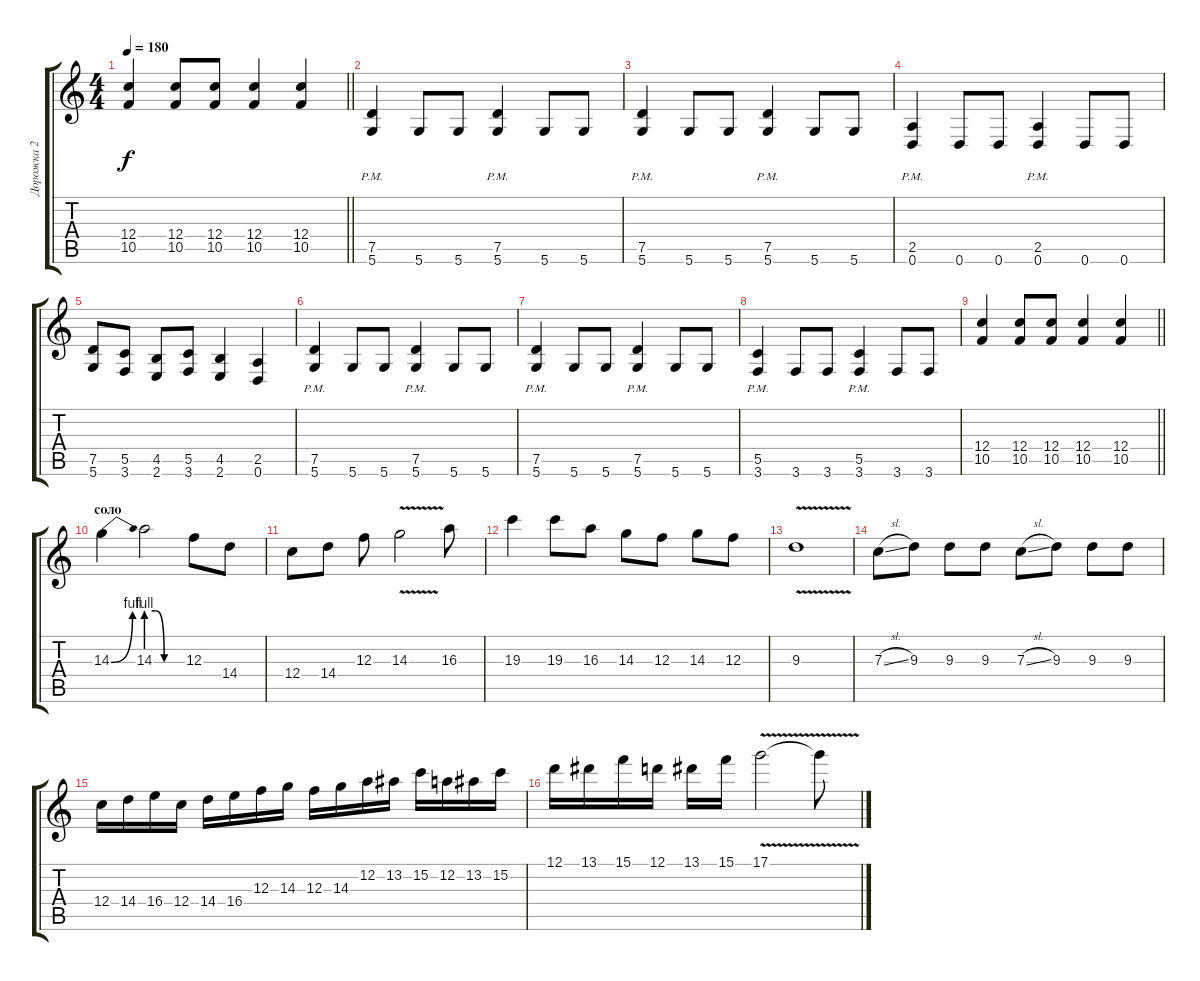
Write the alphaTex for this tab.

\track ("Дорожка 2" "Дорожка 2") {instrument distortionguitar}
\staff {score tabs}
\tuning (D4 A3 F3 C3 G2 D2) {hide}
\ts (4 4)
\tempo 180
\clef g2
\barLineRight lightlight
\ks c
(12.4 10.5).4{dy f} (12.4 10.5).8 (12.4 10.5).8 (12.4 10.5).4 (12.4 10.5).4 |
(7.5{pm} 5.6{pm}).4 5.6.8 5.6.8 (7.5{pm} 5.6{pm}).4 5.6.8 5.6.8 |
(7.5{pm} 5.6{pm}).4 5.6.8 5.6.8 (7.5{pm} 5.6{pm}).4 5.6.8 5.6.8 |
(2.5{pm} 0.6{pm}).4 0.6.8 0.6.8 (2.5{pm} 0.6{pm}).4 0.6.8 0.6.8 |
(7.5 5.6).8 (5.5 3.6).8 (4.5 2.6).8 (5.5 3.6).8 (4.5 2.6).4 (2.5 0.6).4 |
(7.5{pm} 5.6{pm}).4 5.6.8 5.6.8 (7.5{pm} 5.6{pm}).4 5.6.8 5.6.8 |
(7.5{pm} 5.6{pm}).4 5.6.8 5.6.8 (7.5{pm} 5.6{pm}).4 5.6.8 5.6.8 |
(5.5{pm} 3.6{pm}).4 3.6.8 3.6.8 (5.5{pm} 3.6{pm}).4 3.6.8 3.6.8 |
\barLineRight lightlight
(12.4 10.5).4 (12.4 10.5).8 (12.4 10.5).8 (12.4 10.5).4 (12.4 10.5).4 |
\section ("" "соло")
14.3{be (bend 0 0 60 4)}.4 14.3{be (custom 0 4 15 4 30 0 60 0)}.2 12.3.8 14.4.8 |
12.4.8 14.4.8 12.3.8 14.3{v}.2 16.3.8 |
19.3.4 19.3.8 16.3.8 14.3.8 12.3.8 14.3.8 12.3.8 |
9.3{v}.1 |
7.3{sl}.8 9.3.8 9.3.8 9.3.8 7.3{sl}.8 9.3.8 9.3.8 9.3.8 |
12.4.16 14.4.16 16.4.16 12.4.16 14.4.16 16.4.16 12.3.16 14.3.16 12.3.16 14.3.16 12.2.16 13.2.16 15.2.16 12.2.16 13.2.16 15.2.16 |
12.1.16 13.1.16 15.1.16 12.1.16 13.1.16 15.1.16 17.1{v}.2 17.1{t}.8
